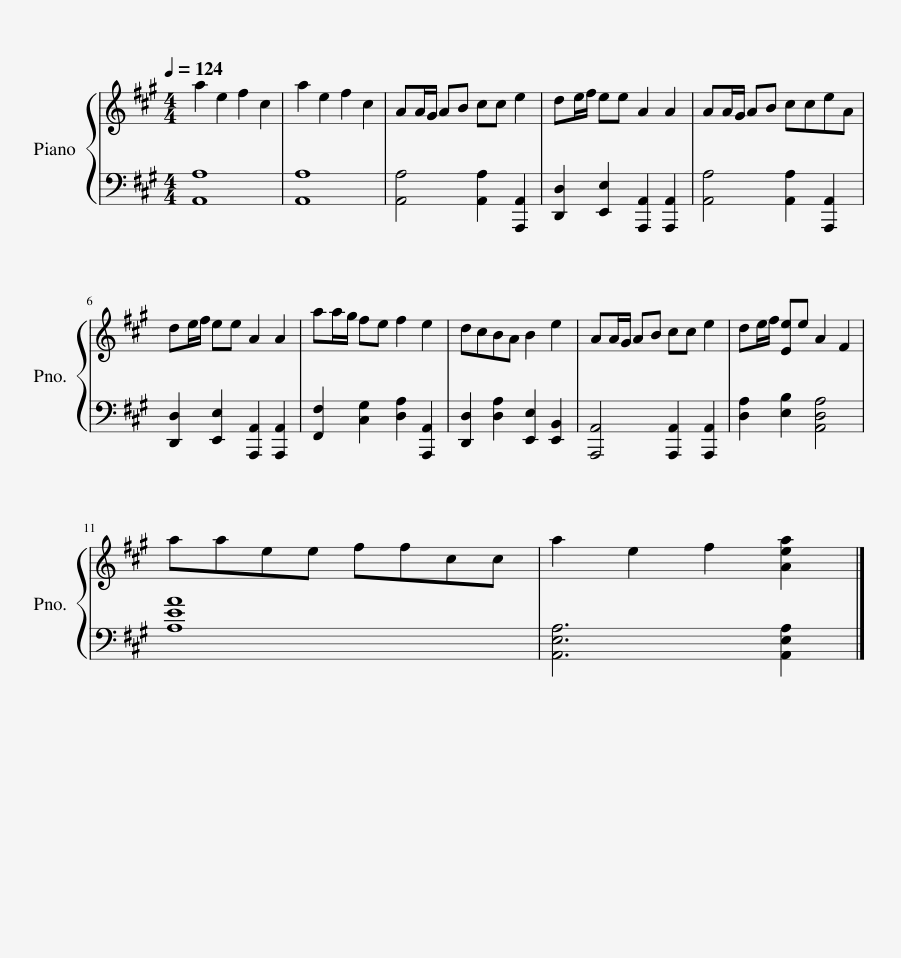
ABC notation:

X:1
%%score { 1 | 2 } 3 4
L:1/8
Q:1/4=124
M:4/4
I:linebreak $
K:A
V:1 treble
V:2 bass
V:3 treble
V:4 treble
V:1
 a2 e2 f2 c2 | a2 e2 f2 c2 | AA/G/ AB cc e2 | de/f/ ee A2 A2 | AA/G/ AB cceA |$ %5
 de/f/ ee A2 A2 | aa/g/ fe f2 e2 | dcBA B2 e2 | AA/G/ AB cc e2 | de/f/ [Ee]e A2 F2 |$ %10
 aaee ffcc | a2 e2 f2 [Aea]2 |] %12
V:2
 [A,,A,]8 | [A,,A,]8 | [A,,A,]4 [A,,A,]2 [A,,,A,,]2 | [D,,D,]2 [E,,E,]2 [A,,,A,,]2 [A,,,A,,]2 | [A,,A,]4 [A,,A,]2 [A,,,A,,]2 |$ %5
 [D,,D,]2 [E,,E,]2 [A,,,A,,]2 [A,,,A,,]2 | [F,,F,]2 [C,G,]2 [D,A,]2 [A,,,A,,]2 | [D,,D,]2 [D,A,]2 [E,,E,]2 [E,,B,,]2 | [A,,,A,,]4 [A,,,A,,]2 [A,,,A,,]2 | [D,A,]2 [E,B,]2 [A,,D,A,]4 |$ %10
 [A,EA]8 | [A,,E,A,]6 [A,,E,A,]2 |] %12
V:3
 z8 | z z/ z/4 F/4 G/4 B/4 d/4 e/4 f/4 g/4 b/4 d'/4 f'/ f'/ c'/ c'/ e' a | z8 | z8 | z8 |$ %5
 z8 | z8 | z8 | z8 | z8 |$ %10
 z8 | z8 |] %12
V:4
 a2 e2 f2 c2 | a2 e2 f2 c2 | a2 b2 c'2 e'2 | d'2 e'2 a2 a2 | a2 b2 c'2 e'2 |$ %5
 d'2 e'2 a2 a2 | a2 b2 c'2 c'2 | d'2 c'2 b2 b2 | a2 b2 c'2 e'2 | d'2 e'2 a2 f2 |$ %10
 a2 e2 f2 c2 | a2 e2 f2 a2 |] %12
